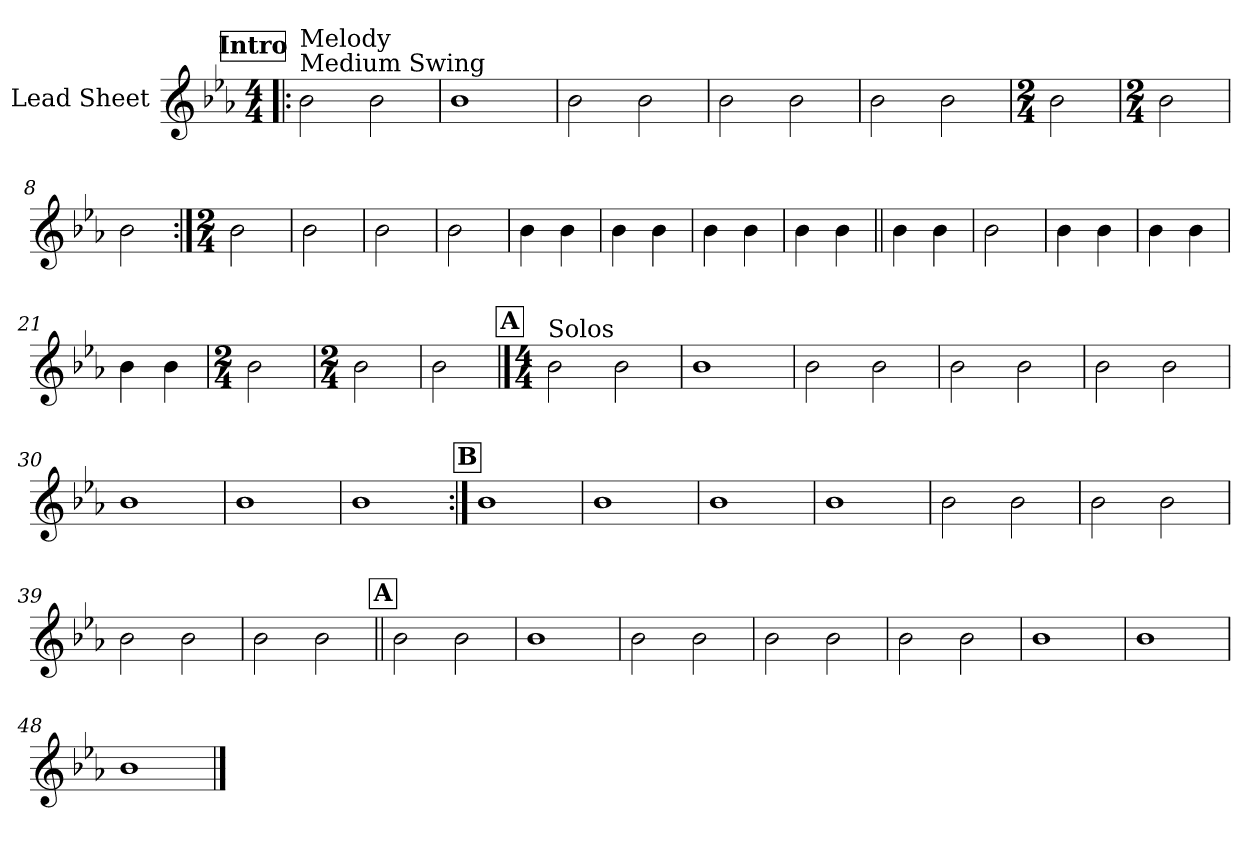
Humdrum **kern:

**kern
*part1
*staff1
*I"Lead Sheet
*clefG2
*k[b-e-a-]
*E-:
*M4/4
!!LO:REH:place=s1:a:fs=14:t=Intro
=1!|:
!LO:TX:a:t=Medium Swing
!LO:TX:a:t=Melody
2b-\
2b-\
=2
1b-
=3
2b-\
2b-\
=4
2b-\
2b-\
!!LO:LB:g=z
=5
2b-\
2b-\
=6
*M2/4
2b-\
=7
*M2/4
2b-\
=8
2b-\
!!LO:LB:g=z
=9:|!
*M2/4
2b-\
=10
2b-\
=11
2b-\
=12
2b-\
!!LO:LB:g=z
=13
4b-\
4b-\
=14
4b-\
4b-\
=15
4b-\
4b-\
=16
4b-\
4b-\
!!LO:LB:g=z
=17||
4b-\
4b-\
=18
2b-\
=19
4b-\
4b-\
=20
4b-\
4b-\
!!LO:LB:g=z
=21
4b-\
4b-\
=22
*M2/4
2b-\
=23
*M2/4
2b-\
=24
2b-\
!!LO:LB:g=z
!!LO:REH:place=s1:a:fs=14:t=A
==25
*M4/4
!LO:TX:a:t=Solos
2b-\
2b-\
=26
1b-
=27
2b-\
2b-\
=28
2b-\
2b-\
!!LO:LB:g=z
=29
2b-\
2b-\
=30
1b-
=31
1b-
=32
1b-
!!LO:LB:g=z
!!LO:REH:place=s1:a:fs=14:t=B
=33:|!
1b-
=34
1b-
=35
1b-
=36
1b-
!!LO:LB:g=z
=37
2b-\
2b-\
=38
2b-\
2b-\
=39
2b-\
2b-\
=40
2b-\
2b-\
!!LO:PB:g=z
!!LO:REH:place=s1:a:fs=14:t=A
=41||
2b-\
2b-\
=42
1b-
=43
2b-\
2b-\
=44
2b-\
2b-\
!!LO:LB:g=z
=45
2b-\
2b-\
=46
1b-
=47
1b-
=48
1b-
==
*-
